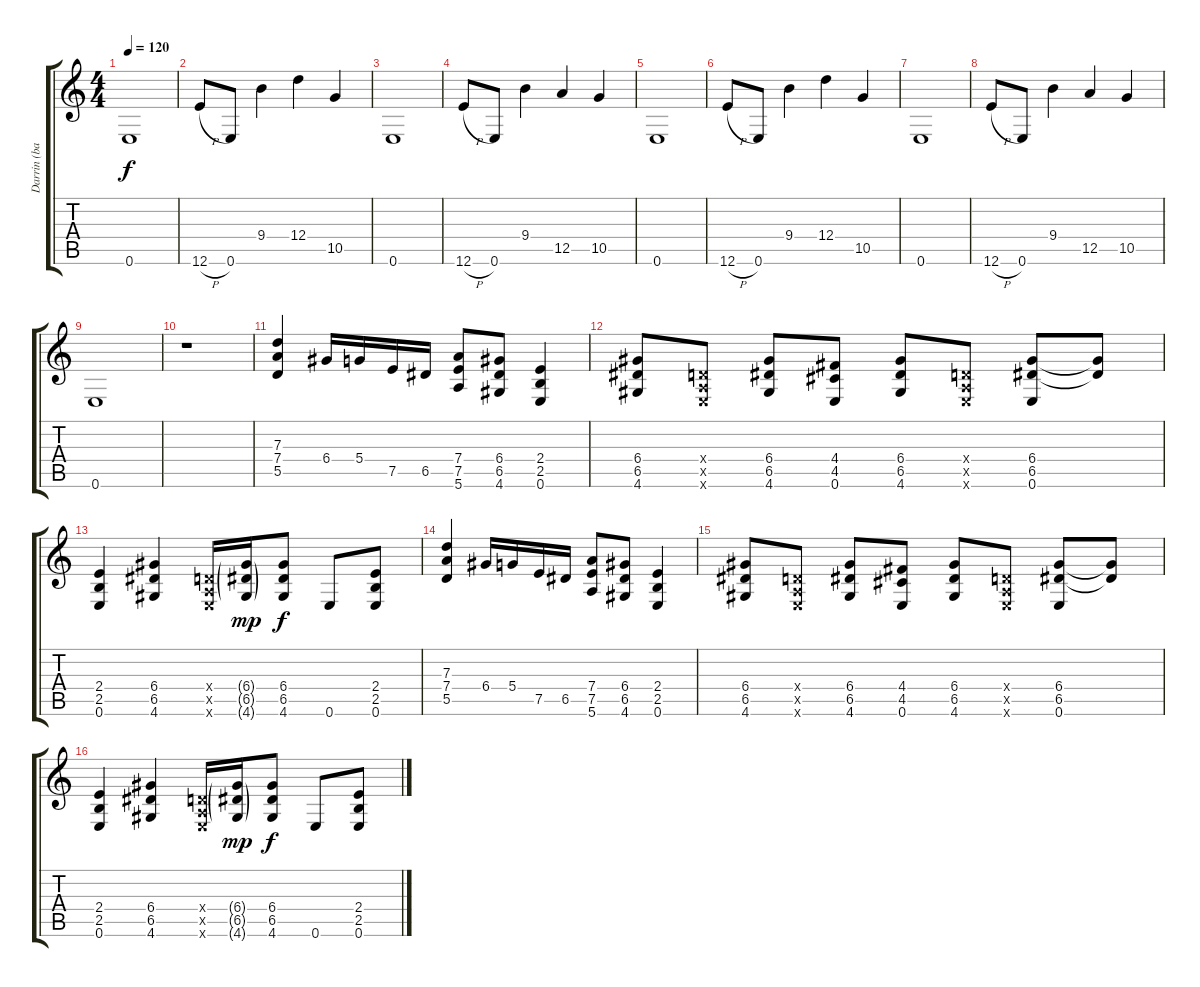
\track ("Darrin (base)" "Darrin (ba") {instrument electricbasspick}
\staff {score tabs}
\tuning (E4 B3 G3 D3 A2 E2) {hide}
\ts (4 4)
\tempo 120
\clef g2
\ks c
0.6.1{dy f} |
12.6{h}.8 0.6.8 9.4.4 12.4.4 10.5.4 |
0.6.1 |
12.6{h}.8 0.6.8 9.4.4 12.5.4 10.5.4 |
0.6.1 |
12.6{h}.8 0.6.8 9.4.4 12.4.4 10.5.4 |
0.6.1 |
12.6{h}.8 0.6.8 9.4.4 12.5.4 10.5.4 |
0.6.1 |
r.1 |
(7.3 7.4 5.5).4 6.4.16 5.4.16 7.5.16 6.5.16 (7.4 7.5 5.6).8 (6.4 6.5 4.6).8 (2.4 2.5 0.6).4 |
(6.4 6.5 4.6).8 (0.4{x} 0.5{x} 0.6{x}).8 (6.4 6.5 4.6).8 (4.4 4.5 0.6).8 (6.4 6.5 4.6).8 (0.4{x} 0.5{x} 0.6{x}).8 (6.4 6.5 0.6).8 (6.4{t} 6.5{t}).8 |
(2.4 2.5 0.6).4 (6.4 6.5 4.6).4 (0.4{x} 0.5{x} 0.6{x}).16 (6.4{g} 6.5{g} 4.6{g}).16{dy mp} (6.4 6.5 4.6).8{dy f} 0.6.8 (2.4 2.5 0.6).8 |
(7.3 7.4 5.5).4 6.4.16 5.4.16 7.5.16 6.5.16 (7.4 7.5 5.6).8 (6.4 6.5 4.6).8 (2.4 2.5 0.6).4 |
(6.4 6.5 4.6).8 (0.4{x} 0.5{x} 0.6{x}).8 (6.4 6.5 4.6).8 (4.4 4.5 0.6).8 (6.4 6.5 4.6).8 (0.4{x} 0.5{x} 0.6{x}).8 (6.4 6.5 0.6).8 (6.4{t} 6.5{t}).8 |
(2.4 2.5 0.6).4 (6.4 6.5 4.6).4 (0.4{x} 0.5{x} 0.6{x}).16 (6.4{g} 6.5{g} 4.6{g}).16{dy mp} (6.4 6.5 4.6).8{dy f} 0.6.8 (2.4 2.5 0.6).8
